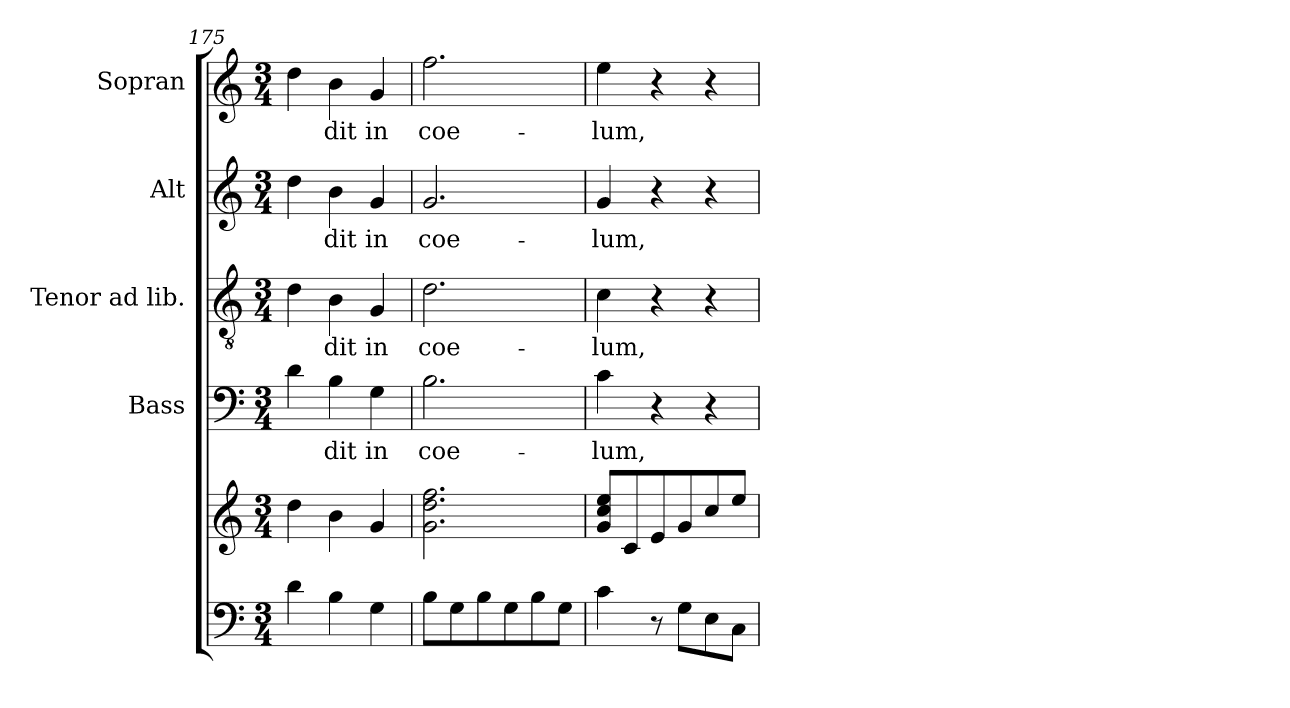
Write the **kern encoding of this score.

**kern	**kern	**kern	**text	**kern	**text	**kern	**text	**kern	**text
*part5	*part5	*part4	*part4	*part3	*part3	*part2	*part2	*part1	*part1
*staff6	*staff5	*staff4	*staff4	*staff3	*staff3	*staff2	*staff2	*staff1	*staff1
*	*	*I"Bass	*	*I"Tenor ad lib.	*	*I"Alt	*	*I"Sopran	*
*	*	*I'B.	*	*I'T.	*	*I'A.	*	*I'S.	*
*clefF4	*clefG2	*clefF4	*	*clefGv2	*	*clefG2	*	*clefG2	*
*k[]	*k[]	*k[]	*	*k[]	*	*k[]	*	*k[]	*
*C:	*C:	*C:	*	*C:	*	*C:	*	*C:	*
*M3/4	*M3/4	*M3/4	*	*M3/4	*	*M3/4	*	*M3/4	*
=175	=175	=175	=175	=175	=175	=175	=175	=175	=175
4d\	4dd\	4d\	.	4d\	.	4dd\	.	4dd\	.
!	!	!	!LO:LY:b	!	!LO:LY:b	!	!LO:LY:b	!	!LO:LY:b
4B\	4b\	4B\	-dit	4B\	-dit	4b\	-dit	4b\	-dit
!	!	!	!LO:LY:b	!	!LO:LY:b	!	!LO:LY:b	!	!LO:LY:b
4G\	4g/	4G\	in	4G/	in	4g/	in	4g/	in
=176	=176	=176	=176	=176	=176	=176	=176	=176	=176
!	!	!	!LO:LY:b	!	!LO:LY:b	!	!LO:LY:b	!	!LO:LY:b
8B\L	2.g\ 2.dd\ 2.ff\	2.B\	coe-	2.d\	coe-	2.g/	coe-	2.ff\	coe-
8G\	.	.	.	.	.	.	.	.	.
8B\	.	.	.	.	.	.	.	.	.
8G\	.	.	.	.	.	.	.	.	.
8B\	.	.	.	.	.	.	.	.	.
8G\J	.	.	.	.	.	.	.	.	.
=177	=177	=177	=177	=177	=177	=177	=177	=177	=177
!	!	!	!LO:LY:b	!	!LO:LY:b	!	!LO:LY:b	!	!LO:LY:b
4c\	8g/ 8cc/ 8ee/L	4c\	-lum,	4c\	-lum,	4g/	-lum,	4ee\	-lum,
.	8c/	.	.	.	.	.	.	.	.
8r	8e/	4r	.	4r	.	4r	.	4r	.
8G\L	8g/	.	.	.	.	.	.	.	.
8E\	8cc/	4r	.	4r	.	4r	.	4r	.
8C\J	8ee/J	.	.	.	.	.	.	.	.
=	=	=	=	=	=	=	=	=	=
*-	*-	*-	*-	*-	*-	*-	*-	*-	*-
